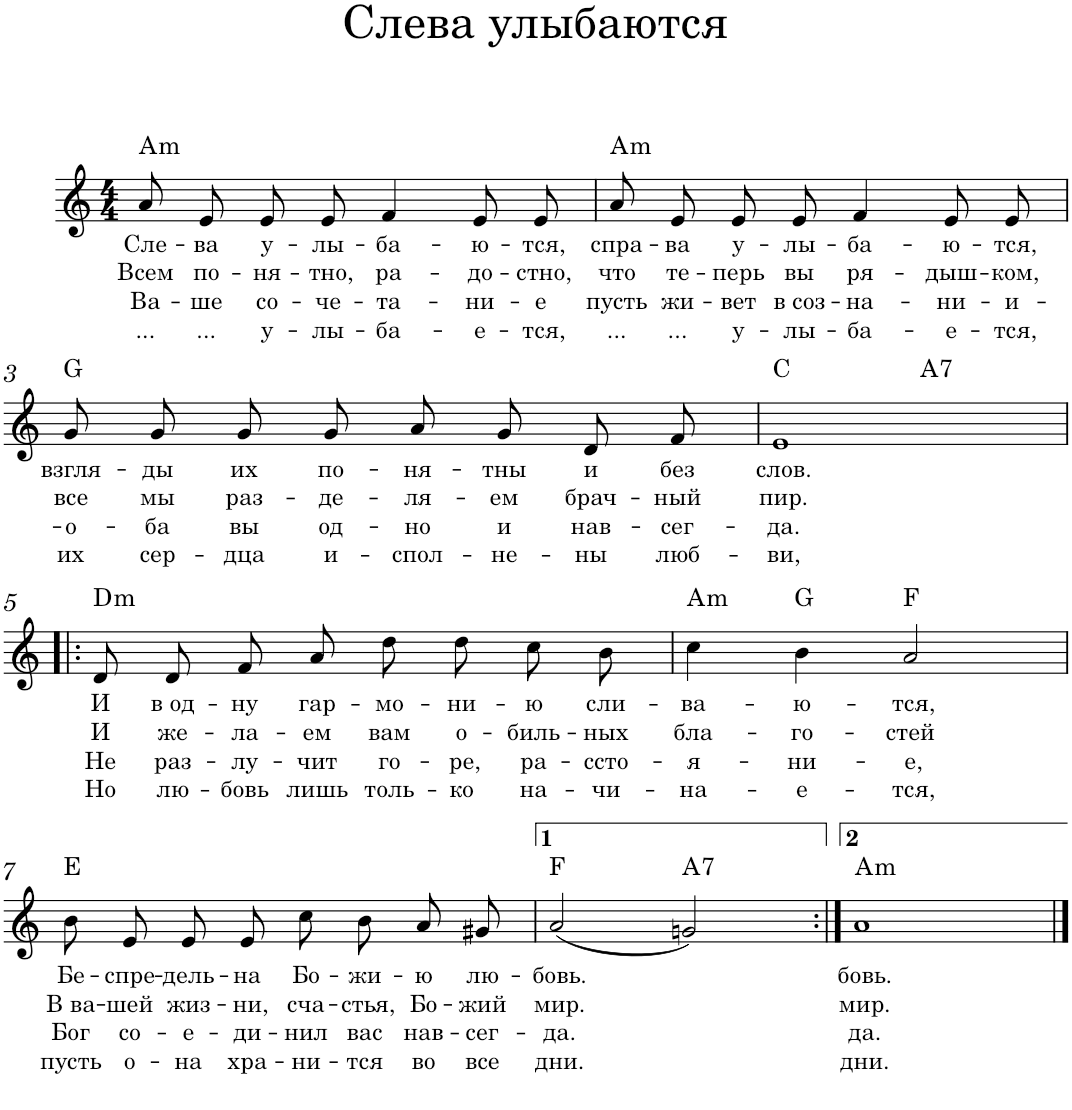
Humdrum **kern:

**kern	**text	**text	**text	**text	**harte
*part1	*part1	*part1	*part1	*part1	*part1
*staff1	*staff1	*staff1	*staff1	*staff1	*
*I"P1	*	*	*	*	*
*clefG2	*	*	*	*	*
*k[]	*	*	*	*	*
*M4/4	*	*	*	*	*
=1	=1	=1	=1	=1	=1
!	!LO:LY:b	!LO:LY:b	!LO:LY:b	!LO:LY:b	!LO:H:kt=m
8a/L	Сле-	Всем	Ва-	...	A:min
!	!LO:LY:b	!LO:LY:b	!LO:LY:b	!LO:LY:b	!
8e/J	-ва	по-	-ше	...	.
!	!LO:LY:b	!LO:LY:b	!LO:LY:b	!LO:LY:b	!
8e/L	у-	-ня-	со-	у-	.
!	!LO:LY:b	!LO:LY:b	!LO:LY:b	!LO:LY:b	!
8e/J	-лы-	-тно,	-че-	-лы-	.
!	!LO:LY:b	!LO:LY:b	!LO:LY:b	!LO:LY:b	!
4f/	-ба-	ра-	-та-	-ба-	.
!	!LO:LY:b	!LO:LY:b	!LO:LY:b	!LO:LY:b	!
8e/L	-ю-	-до-	-ни-	-е-	.
!	!LO:LY:b	!LO:LY:b	!LO:LY:b	!LO:LY:b	!
8e/J	-тся,	-стно,	-е	-тся,	.
=2	=2	=2	=2	=2	=2
!	!LO:LY:b	!LO:LY:b	!LO:LY:b	!LO:LY:b	!LO:H:kt=m
8a/L	спра-	что	пусть	...	A:min
!	!LO:LY:b	!LO:LY:b	!LO:LY:b	!LO:LY:b	!
8e/J	-ва	те-	жи-	...	.
!	!LO:LY:b	!LO:LY:b	!LO:LY:b	!LO:LY:b	!
8e/L	у-	-перь	-вет	у-	.
!	!LO:LY:b	!LO:LY:b	!LO:LY:b	!LO:LY:b	!
8e/J	-лы-	вы	в соз-	-лы-	.
!	!LO:LY:b	!LO:LY:b	!LO:LY:b	!LO:LY:b	!
4f/	-ба-	ря-	-на-	-ба-	.
!	!LO:LY:b	!LO:LY:b	!LO:LY:b	!LO:LY:b	!
8e/L	-ю-	-дыш-	-ни-	-е-	.
!	!LO:LY:b	!LO:LY:b	!LO:LY:b	!LO:LY:b	!
8e/J	-тся,	-ком,	-и-	-тся,	.
!!LO:LB:g=z
=3	=3	=3	=3	=3	=3
!	!LO:LY:b	!LO:LY:b	!LO:LY:b	!LO:LY:b	!
8g/L	взгля-	все	-о-	их	G:maj
!	!LO:LY:b	!LO:LY:b	!LO:LY:b	!LO:LY:b	!
8g/J	-ды	мы	-ба	сер-	.
!	!LO:LY:b	!LO:LY:b	!LO:LY:b	!LO:LY:b	!
8g/L	их	раз-	вы	-дца	.
!	!LO:LY:b	!LO:LY:b	!LO:LY:b	!LO:LY:b	!
8g/J	по-	-де-	од-	и-	.
!	!LO:LY:b	!LO:LY:b	!LO:LY:b	!LO:LY:b	!
8a/L	-ня-	-ля-	-но	-спол-	.
!	!LO:LY:b	!LO:LY:b	!LO:LY:b	!LO:LY:b	!
8g/J	-тны	-ем	и	-не-	.
!	!LO:LY:b	!LO:LY:b	!LO:LY:b	!LO:LY:b	!
8d/L	и	брач-	нав-	-ны	.
!	!LO:LY:b	!LO:LY:b	!LO:LY:b	!LO:LY:b	!
8f/J	без	-ный	-сег-	люб-	.
=4	=4	=4	=4	=4	=4
!	!LO:LY:b	!LO:LY:b	!LO:LY:b	!LO:LY:b	!
*^	*	*	*	*	*
1e	2ryy	слов.	пир.	-да.	-ви,	C:maj
!	!	!	!	!	!	!LO:H:kt=7
.	2ryy	.	.	.	.	A:7
!!LO:LB:g=z	!!
=5!|:	=5!|:	=5!|:	=5!|:	=5!|:	=5!|:	=5!|:
!	!	!LO:LY:b	!LO:LY:b	!LO:LY:b	!LO:LY:b	!LO:H:kt=m
*v	*v	*	*	*	*	*
8d/L	И	И	Не	Но	D:min
!	!LO:LY:b	!LO:LY:b	!LO:LY:b	!LO:LY:b	!
8d/J	в од-	же-	раз-	лю-	.
!	!LO:LY:b	!LO:LY:b	!LO:LY:b	!LO:LY:b	!
8f/L	-ну	-ла-	-лу-	-бовь	.
!	!LO:LY:b	!LO:LY:b	!LO:LY:b	!LO:LY:b	!
8a/J	гар-	-ем	-чит	лишь	.
!	!LO:LY:b	!LO:LY:b	!LO:LY:b	!LO:LY:b	!
8dd\L	-мо-	вам	го-	толь-	.
!	!LO:LY:b	!LO:LY:b	!LO:LY:b	!LO:LY:b	!
8dd\J	-ни-	о-	-ре,	-ко	.
!	!LO:LY:b	!LO:LY:b	!LO:LY:b	!LO:LY:b	!
8cc\L	-ю	-биль-	ра-	на-	.
!	!LO:LY:b	!LO:LY:b	!LO:LY:b	!LO:LY:b	!
8b\J	сли-	-ных	-ссто-	-чи-	.
=6	=6	=6	=6	=6	=6
!	!LO:LY:b	!LO:LY:b	!LO:LY:b	!LO:LY:b	!LO:H:kt=m
4cc\	-ва-	бла-	-я-	-на-	A:min
!	!LO:LY:b	!LO:LY:b	!LO:LY:b	!LO:LY:b	!
4b\	-ю-	-го-	-ни-	-е-	G:maj
!	!LO:LY:b	!LO:LY:b	!LO:LY:b	!LO:LY:b	!
2a/	-тся,	-стей	-е,	-тся,	F:maj
!!LO:LB:g=z
=7	=7	=7	=7	=7	=7
!	!LO:LY:b	!LO:LY:b	!LO:LY:b	!LO:LY:b	!
8b/L	Бе-	В ва-	Бог	пусть	E:maj
!	!LO:LY:b	!LO:LY:b	!LO:LY:b	!LO:LY:b	!
8e/J	-спре-	-шей	со-	о-	.
!	!LO:LY:b	!LO:LY:b	!LO:LY:b	!LO:LY:b	!
8e/L	-дель-	жиз-	-е-	-на	.
!	!LO:LY:b	!LO:LY:b	!LO:LY:b	!LO:LY:b	!
8e/J	-на	-ни,	-ди-	хра-	.
!	!LO:LY:b	!LO:LY:b	!LO:LY:b	!LO:LY:b	!
8cc\L	Бо-	сча-	-нил	-ни-	.
!	!LO:LY:b	!LO:LY:b	!LO:LY:b	!LO:LY:b	!
8b\J	-жи-	-стья,	вас	-тся	.
!	!LO:LY:b	!LO:LY:b	!LO:LY:b	!LO:LY:b	!
8a/L	-ю	Бо-	нав-	во	.
!	!LO:LY:b	!LO:LY:b	!LO:LY:b	!LO:LY:b	!
8g#X/J	лю-	-жий	-сег-	все	.
=8	=8	=8	=8	=8	=8
!	!LO:LY:b	!LO:LY:b	!LO:LY:b	!LO:LY:b	!
(2a/	-бовь.	мир.	-да.	дни.	F:maj
!	!	!	!	!	!LO:H:kt=7
2gn/)	.	.	.	.	A:7
=9:|!	=9:|!	=9:|!	=9:|!	=9:|!	=9:|!
!	!LO:LY:b	!LO:LY:b	!LO:LY:b	!LO:LY:b	!LO:H:kt=m
1a	бовь.	мир.	да.	дни.	A:min
==	==	==	==	==	==
*-	*-	*-	*-	*-	*-
